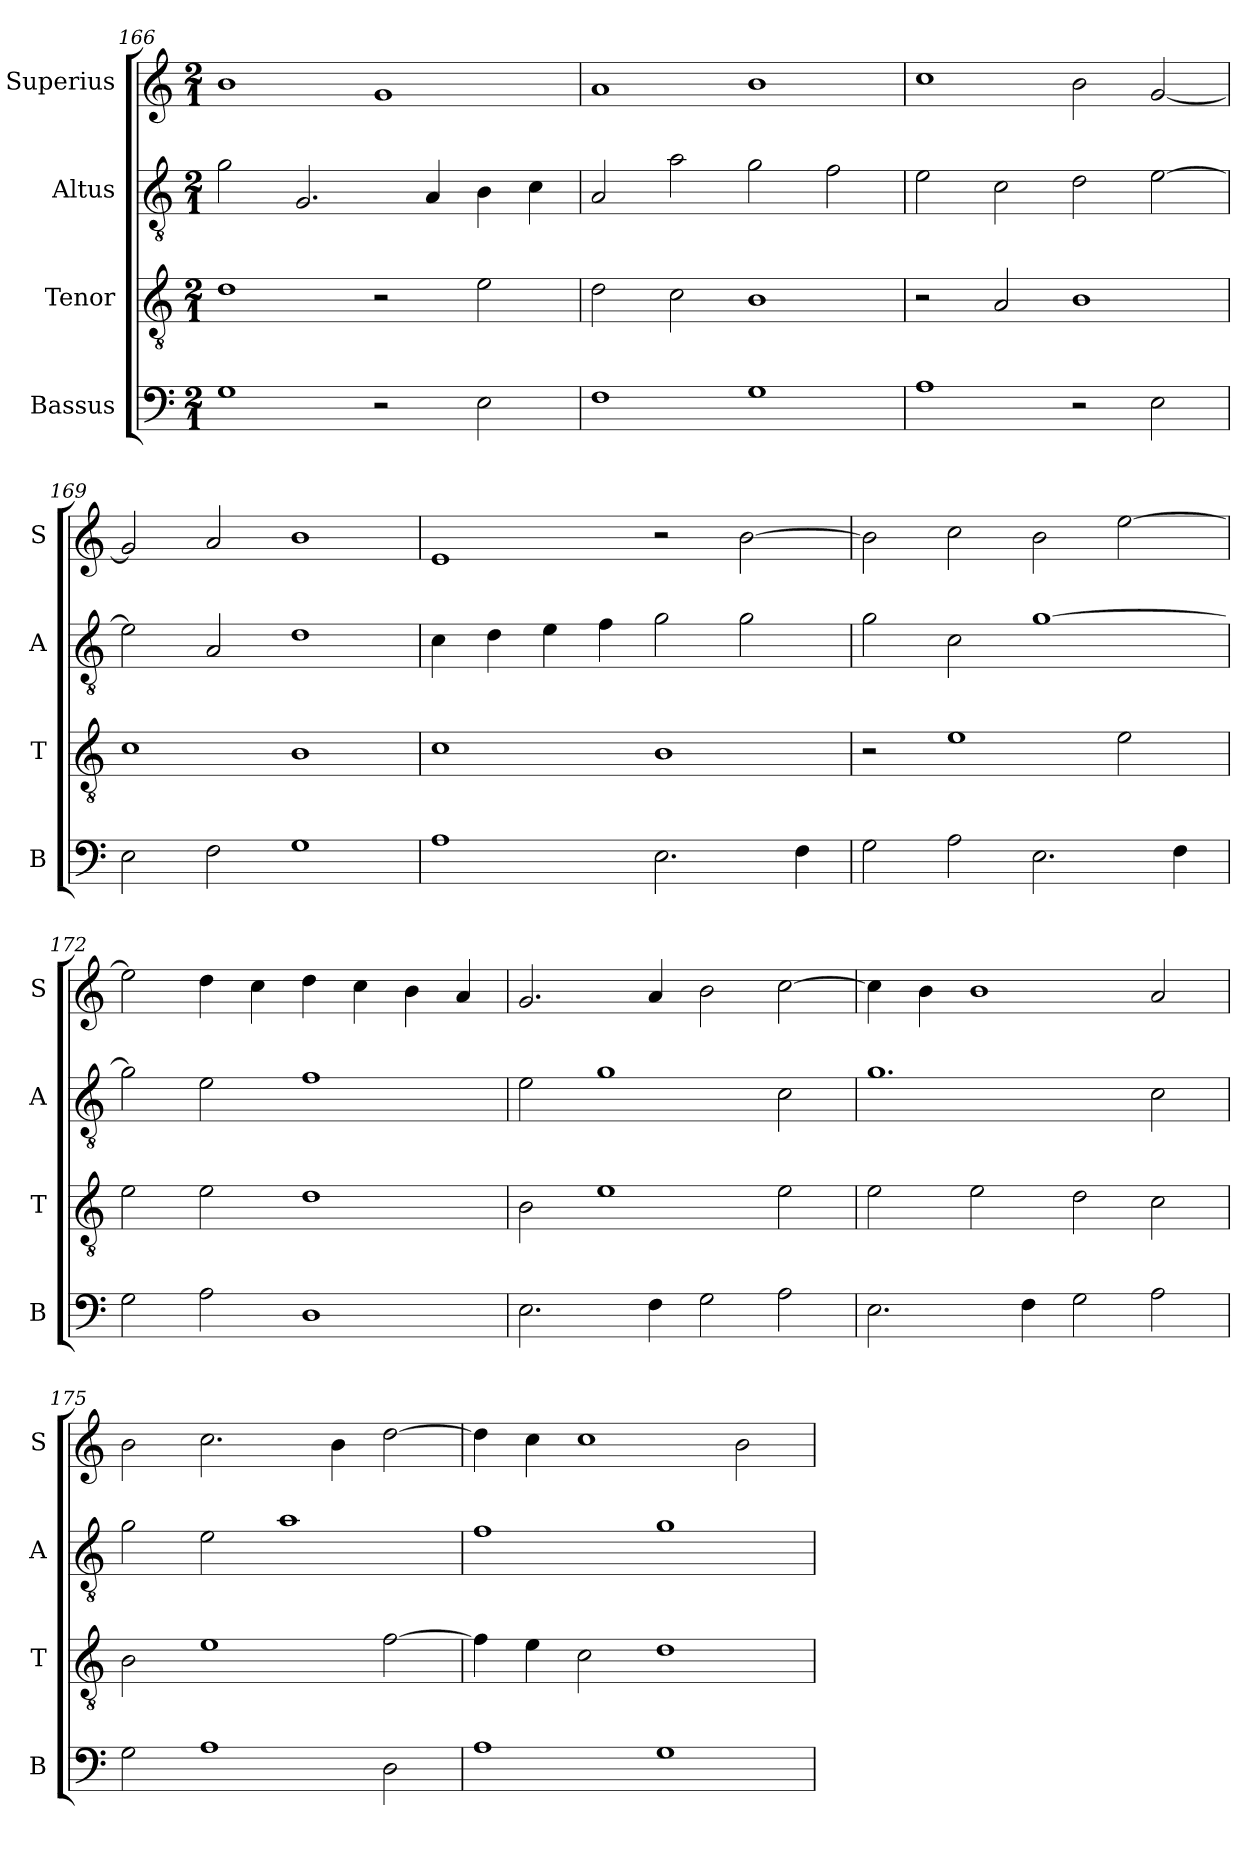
**kern	**kern	**kern	**kern
*part4	*part3	*part2	*part1
*staff4	*staff3	*staff2	*staff1
*I"Bassus	*I"Tenor	*I"Altus	*I"Superius
*I'B	*I'T	*I'A	*I'S
*clefF4	*clefGv2	*clefGv2	*clefG2
*k[]	*k[]	*k[]	*k[]
*M2/1	*M2/1	*M2/1	*M2/1
=166	=166	=166	=166
1G	1d	2g\	1b
.	.	2.G/	.
2r	2r	.	1g
.	.	4A/	.
2E\	2e\	4B\	.
.	.	4c\	.
=167	=167	=167	=167
1F	2d\	2A/	1a
.	2c\	2a\	.
1G	1B	2g\	1b
.	.	2f\	.
=168	=168	=168	=168
1A	2r	2e\	1cc
.	2A/	2c\	.
2r	1B	2d\	2b\
2E\	.	[2e\	[2g/
=169	=169	=169	=169
2E\	1c	2e\]	2g/]
2F\	.	2A/	2a/
1G	1B	1d	1b
=170	=170	=170	=170
1A	1c	4c\	1e
.	.	4d\	.
.	.	4e\	.
.	.	4f\	.
2.E\	1B	2g\	2r
.	.	2g\	[2b\
4F\	.	.	.
=171	=171	=171	=171
2G\	2r	2g\	2b\]
2A\	1e	2c\	2cc\
2.E\	.	[1g	2b\
.	2e\	.	[2ee\
4F\	.	.	.
=172	=172	=172	=172
2G\	2e\	2g\]	2ee\]
2A\	2e\	2e\	4dd\
.	.	.	4cc\
1D	1d	1f	4dd\
.	.	.	4cc\
.	.	.	4b\
.	.	.	4a/
=173	=173	=173	=173
2.E\	2B\	2e\	2.g/
.	1e	1g	.
4F\	.	.	4a/
2G\	.	.	2b\
2A\	2e\	2c\	[2cc\
=174	=174	=174	=174
2.E\	2e\	1.g	4cc\]
.	.	.	4b\
.	2e\	.	1b
4F\	.	.	.
2G\	2d\	.	.
2A\	2c\	2c\	2a/
=175	=175	=175	=175
2G\	2B\	2g\	2b\
1A	1e	2e\	2.cc\
.	.	1a	.
.	.	.	4b\
2D\	[2f\	.	[2dd\
=176	=176	=176	=176
1A	4f\]	1f	4dd\]
.	4e\	.	4cc\
.	2c\	.	1cc
1G	1d	1g	.
.	.	.	2b\
=	=	=	=
*-	*-	*-	*-
